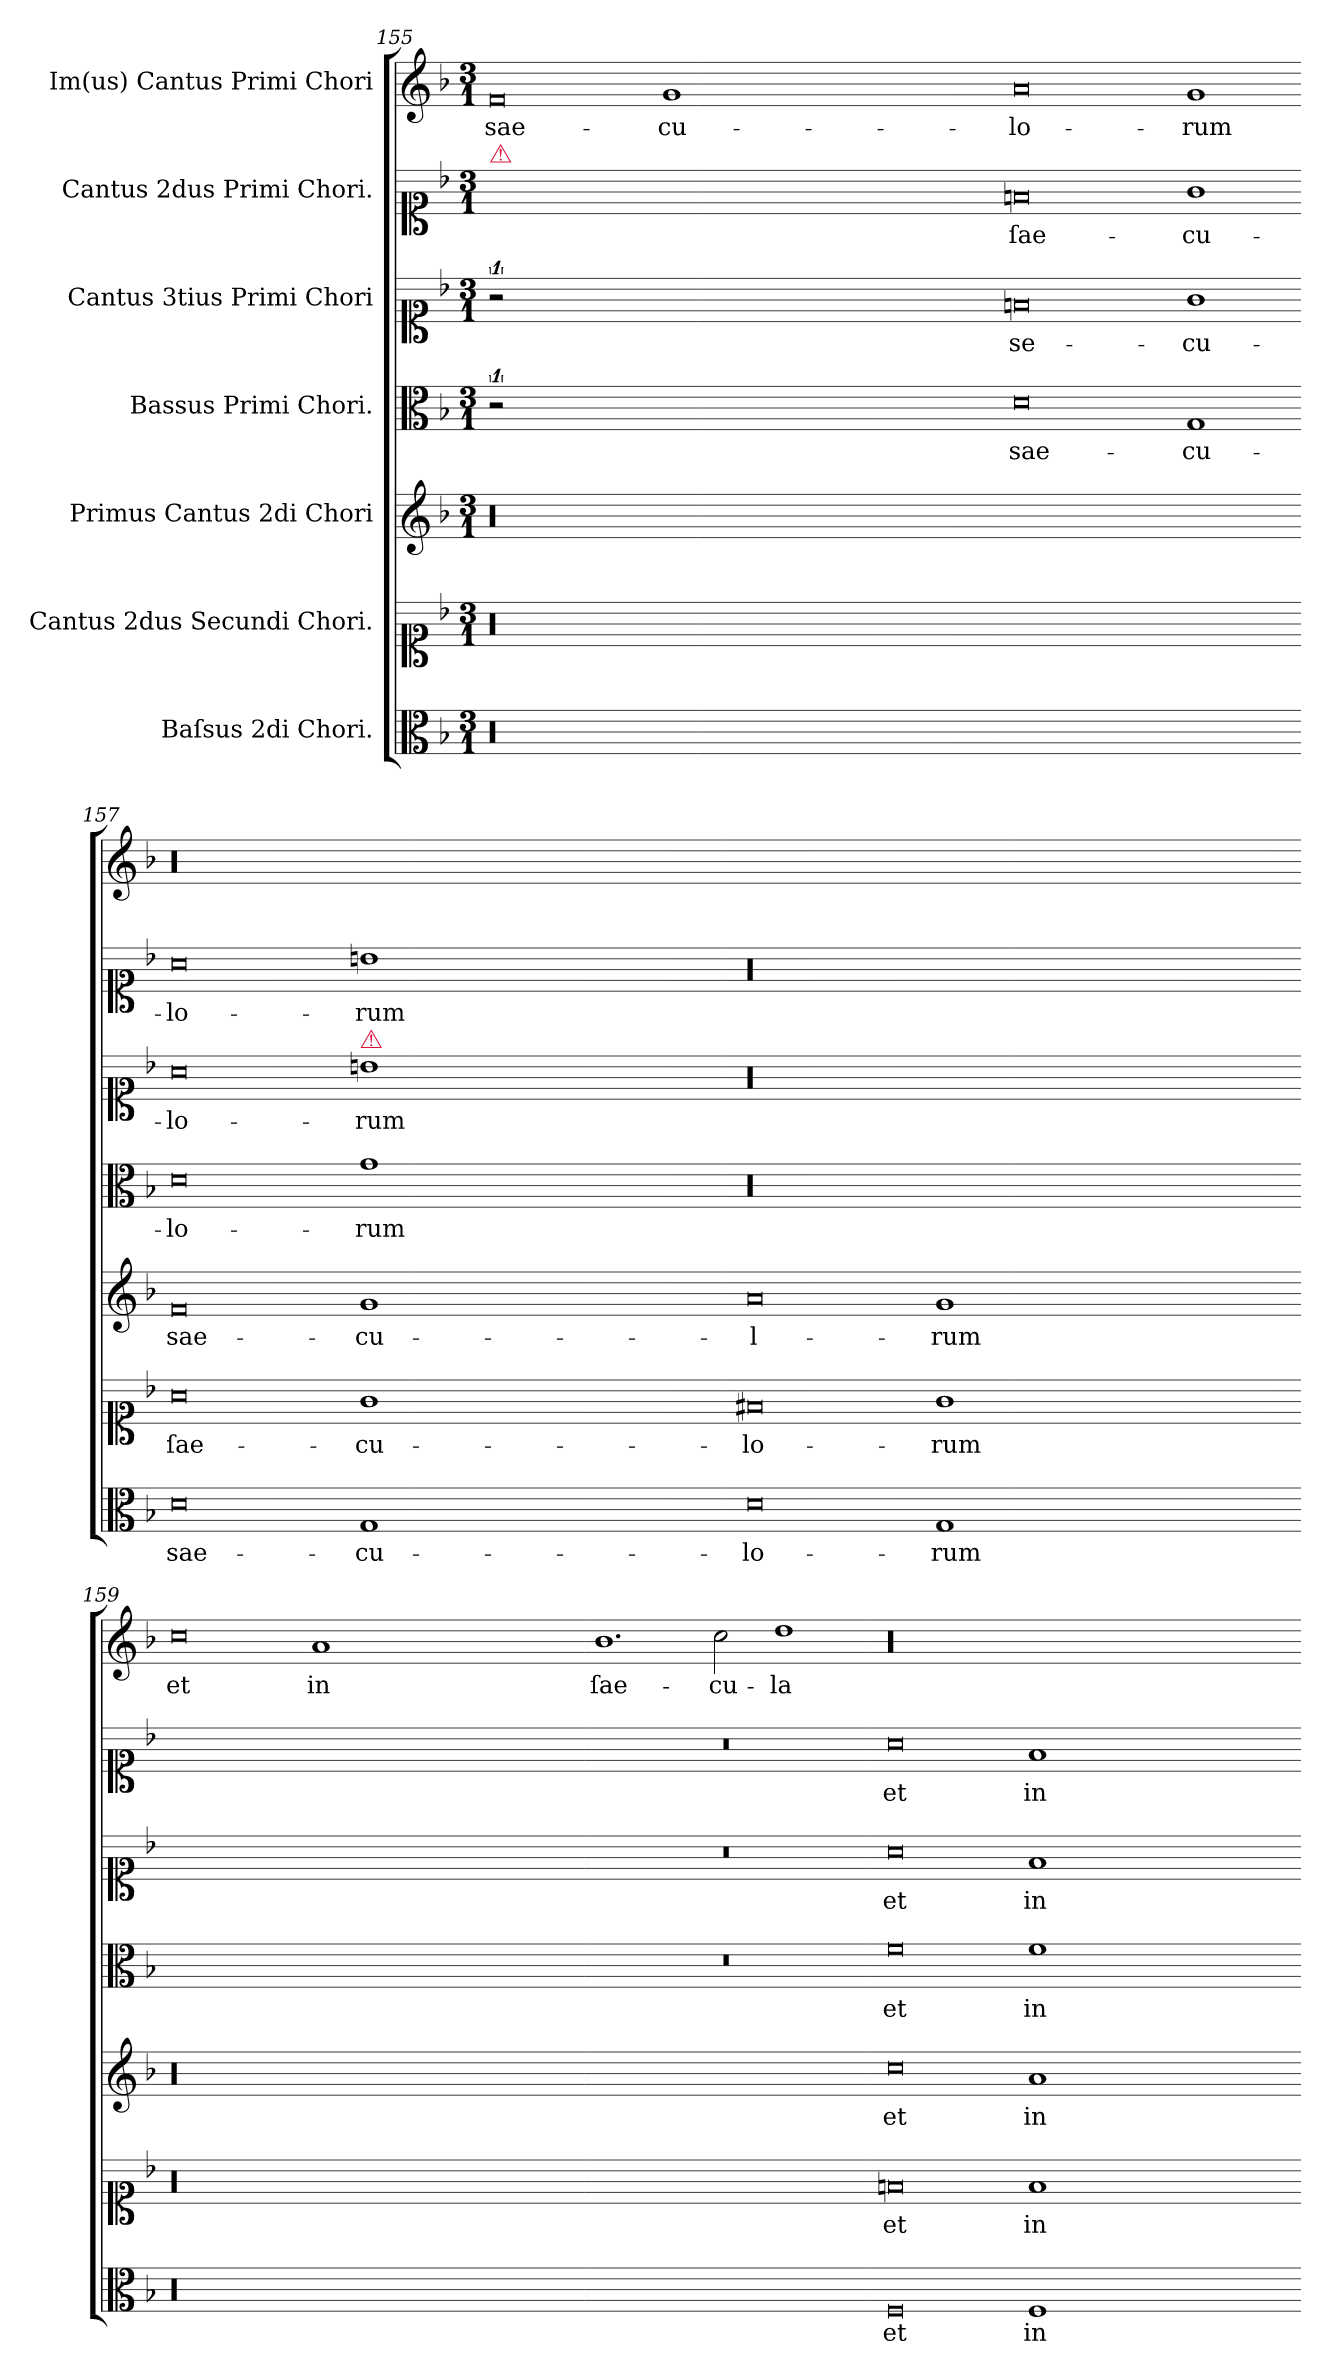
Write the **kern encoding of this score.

**kern	**text	**kern	**text	**kern	**text	**kern	**text	**kern	**text	**kern	**text	**kern	**text
*part7	*part7	*part6	*part6	*part5	*part5	*part4	*part4	*part3	*part3	*part2	*part2	*part1	*part1
*staff7	*staff7	*staff6	*staff6	*staff5	*staff5	*staff4	*staff4	*staff3	*staff3	*staff2	*staff2	*staff1	*staff1
*I"Baſsus 2di Chori.	*	*I"Cantus 2dus Secundi Chori.	*	*I"Primus Cantus 2di Chori	*	*I"Bassus Primi Chori.	*	*I"Cantus 3tius Primi Chori	*	*I"Cantus 2dus Primi Chori.	*	*I"Im(us) Cantus Primi Chori	*
*clefC3	*	*clefC1	*	*clefG2	*	*clefC3	*	*clefC1	*	*clefC1	*	*clefG2	*
*k[b-]	*	*k[b-]	*	*k[b-]	*	*k[b-]	*	*k[b-]	*	*k[b-]	*	*k[b-]	*
*M3/1	*	*M3/1	*	*M3/1	*	*M3/1	*	*M3/1	*	*M3/1	*	*M3/1	*
=155	=155	=155	=155	=155	=155	=155	=155	=155	=155	=155	=155	=155	=155
!	!	!	!	!	!	!	!	!	!	!LO:TX:a:color=crimson:t=⚠	!	!	!
00.r	.	00.r	.	00.r	.	1%3r	.	1%3r	.	1%3ryy	.	0f	sae-
.	.	.	.	.	.	.	.	.	.	.	.	1g	-cu-
.	.	.	.	.	.	0.ryy	.	0.ryy	.	0.ryy	.	0.ryy	.
=156-	=156-	=156-	=156-	=156-	=156-	=156-	=156-	=156-	=156-	=156-	=156-	=156-	=156-
!	!	!	!	!	!	!	!LO:LY:i	!	!	!	!LO:LY:i	!	!
0.ryy	.	0.ryy	.	0.ryy	.	0d	sae-	0fn	se-	0fn	ſae-	0a	-lo-
!	!	!	!	!	!	!	!LO:LY:i	!	!	!	!LO:LY:i	!	!
.	.	.	.	.	.	1G	-cu-	1g	-cu-	1g	-cu-	1g	-rum
=157-	=157-	=157-	=157-	=157-	=157-	=157-	=157-	=157-	=157-	=157-	=157-	=157-	=157-
!	!	!	!	!	!	!	!LO:LY:i	!	!	!	!LO:LY:i	!	!
0d	sae-	0a	ſae-	0f	sae-	0d	-lo-	0a	-lo-	0a	-lo-	00.r	.
!	!	!	!	!	!	!	!	!LO:TX:a:color=crimson:t=⚠	!	!	!	!	!
!	!	!	!	!	!	!	!LO:LY:i	!	!	!	!LO:LY:i	!	!
1G	-cu-	1g	-cu-	1g	-cu-	1g	-rum	1bn	-rum	1bn	-rum	.	.
0.ryy	.	0.ryy	.	0.ryy	.	0.ryy	.	0.ryy	.	0.ryy	.	.	.
=158-	=158-	=158-	=158-	=158-	=158-	=158-	=158-	=158-	=158-	=158-	=158-	=158-	=158-
0d	-lo-	0f#X	-lo-	0a	-l-	00.r	.	00.r	.	00.r	.	00.ryy	.
1G	-rum	1g	-rum	1g	-rum	.	.	.	.	.	.	.	.
0.ryy	.	0.ryy	.	0.ryy	.	.	.	.	.	.	.	.	.
=159-	=159-	=159-	=159-	=159-	=159-	=159-	=159-	=159-	=159-	=159-	=159-	=159-	=159-
00.r	.	00.r	.	00.r	.	00.ryy	.	00.ryy	.	00.ryy	.	0cc	et
.	.	.	.	.	.	.	.	.	.	.	.	1a	in
.	.	.	.	.	.	.	.	.	.	.	.	0.ryy	.
=160-	=160-	=160-	=160-	=160-	=160-	=160-	=160-	=160-	=160-	=160-	=160-	=160-	=160-
0.ryy	.	0.ryy	.	0.ryy	.	0.r	.	0.r	.	0.r	.	1.b-	ſae-
.	.	.	.	.	.	.	.	.	.	.	.	2cc\	-cu-
.	.	.	.	.	.	.	.	.	.	.	.	1dd	-la
=161-	=161-	=161-	=161-	=161-	=161-	=161-	=161-	=161-	=161-	=161-	=161-	=161-	=161-
0F	et	0fn	et	0cc	et	0f	et	0a	et	0a	et	00.r	.
1F	in	1f	in	1a	in	1f	in	1f	in	1f	in	.	.
0.ryy	.	0.ryy	.	0.ryy	.	0.ryy	.	0.ryy	.	0.ryy	.	.	.
=-	=-	=-	=-	=-	=-	=-	=-	=-	=-	=-	=-	=-	=-
*-	*-	*-	*-	*-	*-	*-	*-	*-	*-	*-	*-	*-	*-
